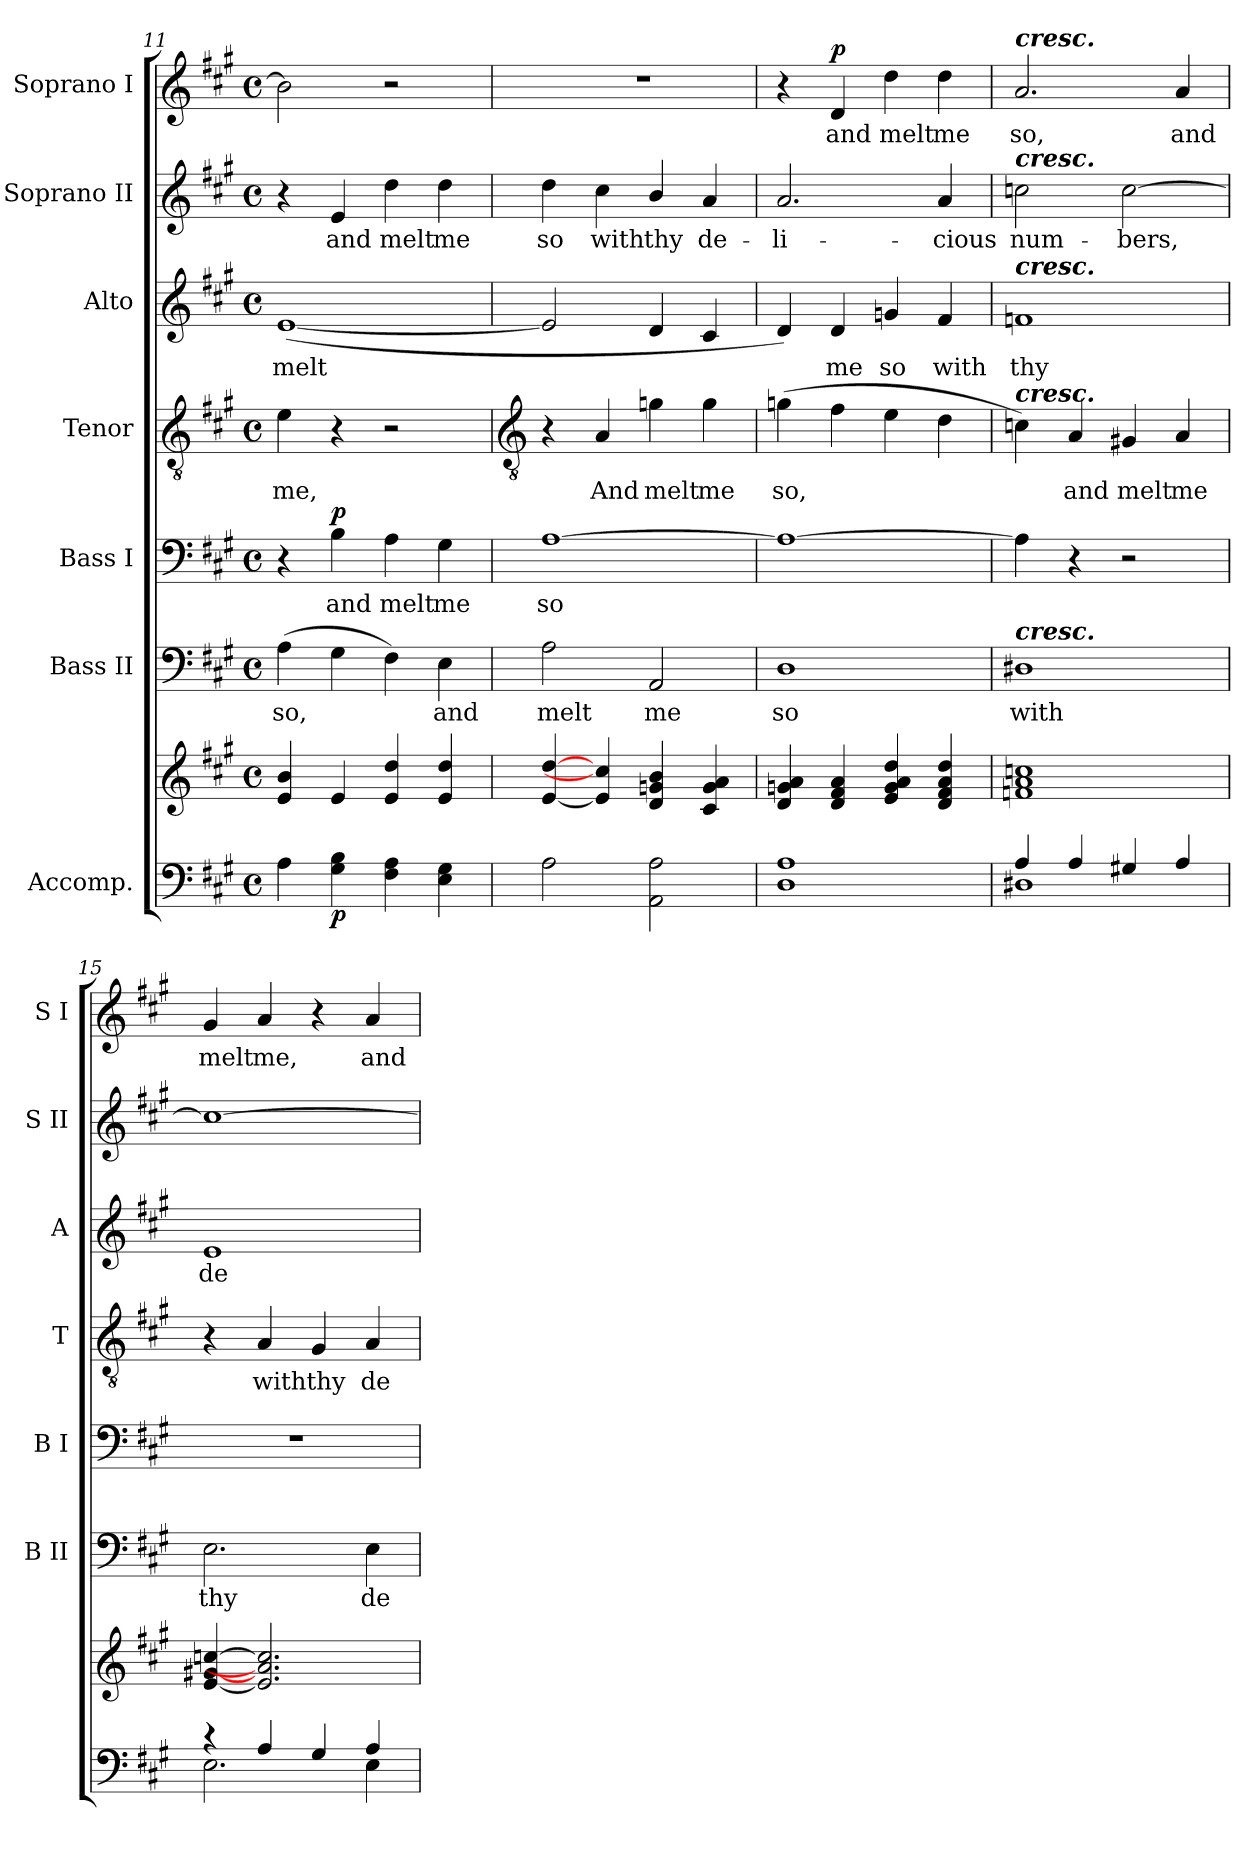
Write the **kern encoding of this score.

**kern	**kern	**dynam	**kern	**text	**kern	**text	**dynam	**kern	**text	**kern	**text	**kern	**text	**kern	**text	**dynam
*part7	*part7	*part7	*part6	*part6	*part5	*part5	*part5	*part4	*part4	*part3	*part3	*part2	*part2	*part1	*part1	*part1
*staff8	*staff7	*staff7/8	*staff6	*staff6	*staff5	*staff5	*staff5	*staff4	*staff4	*staff3	*staff3	*staff2	*staff2	*staff1	*staff1	*staff1
*I"Accomp.	*	*	*I"Bass II	*	*I"Bass I	*	*	*I"Tenor	*	*I"Alto	*	*I"Soprano II	*	*I"Soprano I	*	*
*	*	*	*I'B II	*	*I'B I	*	*	*I'T	*	*I'A	*	*I'S II	*	*I'S I	*	*
*clefF4	*clefG2	*	*clefF4	*	*clefF4	*	*	*clefGv2	*	*clefG2	*	*clefG2	*	*clefG2	*	*
*k[f#c#g#]	*k[f#c#g#]	*	*k[f#c#g#]	*	*k[f#c#g#]	*	*	*k[f#c#g#]	*	*k[f#c#g#]	*	*k[f#c#g#]	*	*k[f#c#g#]	*	*
*A:	*A:	*	*A:	*	*A:	*	*	*A:	*	*A:	*	*A:	*	*A:	*	*
*M4/4	*M4/4	*	*M4/4	*	*M4/4	*	*	*M4/4	*	*M4/4	*	*M4/4	*	*M4/4	*	*
*met(c)	*met(c)	*	*met(c)	*	*met(c)	*	*	*met(c)	*	*met(c)	*	*met(c)	*	*met(c)	*	*
=11	=11	=11	=11	=11	=11	=11	=11	=11	=11	=11	=11	=11	=11	=11	=11	=11
!	!	!	!	!LO:LY:b	!	!	!	!	!LO:LY:b	!	!LO:LY:b	!	!	!	!	!
4A	4e 4b	.	(>4A	so,	4r	.	.	4e	me,	(<[1e	melt	4r	.	2b]	.	.
!	!	!LO:DY:b=2	!	!	!	!LO:LY:b	!LO:DY:b	!	!	!	!	!	!LO:LY:b	!	!	!
4G# 4B	4e	p	4G#	.	4B	and	p	4r	.	.	.	4e	and	.	.	.
!	!	!	!	!	!	!LO:LY:b	!	!	!	!	!	!	!LO:LY:b	!	!	!
4F# 4A	4e 4dd	.	4F#)	.	4A	melt	.	2r	.	.	.	4dd	melt	2r	.	.
!	!	!	!	!LO:LY:b	!	!LO:LY:b	!	!	!	!	!	!	!LO:LY:b	!	!	!
4E 4G#	4e 4dd	.	4E	and	4G#	me	.	.	.	.	.	4dd	me	.	.	.
!!LO:LB:g=z
=12	=12	=12	=12	=12	=12	=12	=12	=12	=12	=12	=12	=12	=12	=12	=12	=12
*	*	*	*	*	*	*	*	*clefGv2	*	*	*	*	*	*	*	*
*^	*	*	*	*	*	*	*	*	*	*	*	*	*	*	*	*
!	!	!	!	!	!LO:LY:b	!	!LO:LY:b	!	!	!	!	!	!	!LO:LY:b	!	!	!
1ryy	2A	[4e [4dd	.	2A	melt	[1A	so	.	4r	.	2e]	.	4dd	so	1r	.	.
!	!	!	!	!	!	!	!	!	!	!LO:LY:b	!	!	!	!LO:LY:b	!	!	!
.	.	4e] 4cc#]	.	.	.	.	.	.	4A	And	.	.	4cc#	with	.	.	.
!	!	!	!	!	!LO:LY:b	!	!	!	!	!LO:LY:b	!	!	!	!LO:LY:b	!	!	!
.	2AA 2A	4d 4gn 4b	.	2AA	me	.	.	.	4gn	melt	4d	.	4b/	thy	.	.	.
!	!	!	!	!	!	!	!	!	!	!LO:LY:b	!	!	!	!LO:LY:b	!	!	!
.	.	4c# 4g 4a	.	.	.	.	.	.	4g	me	4c#	.	4a	de-	.	.	.
=13	=13	=13	=13	=13	=13	=13	=13	=13	=13	=13	=13	=13	=13	=13	=13	=13	=13
!	!	!	!	!	!LO:LY:b	!	!	!	!	!LO:LY:b	!	!	!	!LO:LY:b	!	!	!
1ryy	1D 1A	4d 4gn 4a	.	1D	so	1A_	.	.	(>4gn	so,	4d)	.	2.a	-li-	4r	.	.
!	!	!	!	!	!	!	!	!	!	!	!	!LO:LY:b	!	!	!	!LO:LY:b	!LO:DY:b
.	.	4d 4f# 4a	.	.	.	.	.	.	4f#	.	4d	me	.	.	4d	and	p
!	!	!	!	!	!	!	!	!	!	!	!	!LO:LY:b	!	!	!	!LO:LY:b	!
.	.	4e 4g 4a 4dd	.	.	.	.	.	.	4e	.	4gn	so	.	.	4dd	melt	.
!	!	!	!	!	!	!	!	!	!	!	!	!LO:LY:b	!	!LO:LY:b	!	!LO:LY:b	!
.	.	4d 4f# 4a 4dd	.	.	.	.	.	.	4d	.	4f#	with	4a	-cious	4dd	me	.
=14	=14	=14	=14	=14	=14	=14	=14	=14	=14	=14	=14	=14	=14	=14	=14	=14	=14
!	!	!	!	!	!	!	!	!	!	!	!	!	!	!	!LO:TX:a:Bi:t=cresc.	!	!
!	!	!	!	!	!	!	!	!	!	!	!	!	!LO:TX:a:Bi:t=cresc.	!	!	!	!
!	!	!	!	!	!	!	!	!	!	!	!LO:TX:a:Bi:t=cresc.	!	!	!	!	!	!
!	!	!	!	!	!	!	!	!	!LO:TX:a:Bi:t=cresc.	!	!	!	!	!	!	!	!
!	!	!	!	!LO:TX:a:Bi:t=cresc.	!	!	!	!	!	!	!	!	!	!	!	!	!
!	!	!	!	!	!LO:LY:b	!	!	!	!	!	!	!LO:LY:b	!	!LO:LY:b	!	!LO:LY:b	!
4A/	1D#X	1fn 1a 1ccn	.	1D#X	with	4A]	.	.	4cn)	.	1fn	thy	2ccn	num-	2.a	so,	.
!	!	!	!	!	!	!	!	!	!	!LO:LY:b	!	!	!	!	!	!	!
4A/	.	.	.	.	.	4r	.	.	4A	and	.	.	.	.	.	.	.
!	!	!	!	!	!	!	!	!	!	!LO:LY:b	!	!	!	!LO:LY:b	!	!	!
4G#X/	.	.	.	.	.	2r	.	.	4G#X	melt	.	.	[2cc	-bers,	.	.	.
!	!	!	!	!	!	!	!	!	!	!LO:LY:b	!	!	!	!	!	!LO:LY:b	!
4A/	.	.	.	.	.	.	.	.	4A	me	.	.	.	.	4a	and	.
=15	=15	=15	=15	=15	=15	=15	=15	=15	=15	=15	=15	=15	=15	=15	=15	=15	=15
!	!	!	!	!	!LO:LY:b	!	!	!	!	!	!	!LO:LY:b	!	!	!	!LO:LY:b	!
4r	2.E	[4e [4g#X [4ccn	.	2.E	thy	1r	.	.	4r	.	1e	de-	1cc_	.	4g#	melt	.
!	!	!	!	!	!	!	!	!	!	!LO:LY:b	!	!	!	!	!	!LO:LY:b	!
4A/	.	2.e] 2.a] 2.cc]	.	.	.	.	.	.	4A	with	.	.	.	.	4a	me,	.
!	!	!	!	!	!	!	!	!	!	!LO:LY:b	!	!	!	!	!	!	!
4G#/	.	.	.	.	.	.	.	.	4G#	thy	.	.	.	.	4r	.	.
!	!	!	!	!	!LO:LY:b	!	!	!	!	!LO:LY:b	!	!	!	!	!	!LO:LY:b	!
4A/	4E	.	.	4E	de-	.	.	.	4A	de-	.	.	.	.	4a	and	.
*v	*v	*	*	*	*	*	*	*	*	*	*	*	*	*	*	*	*
=	=	=	=	=	=	=	=	=	=	=	=	=	=	=	=	=
*-	*-	*-	*-	*-	*-	*-	*-	*-	*-	*-	*-	*-	*-	*-	*-	*-
